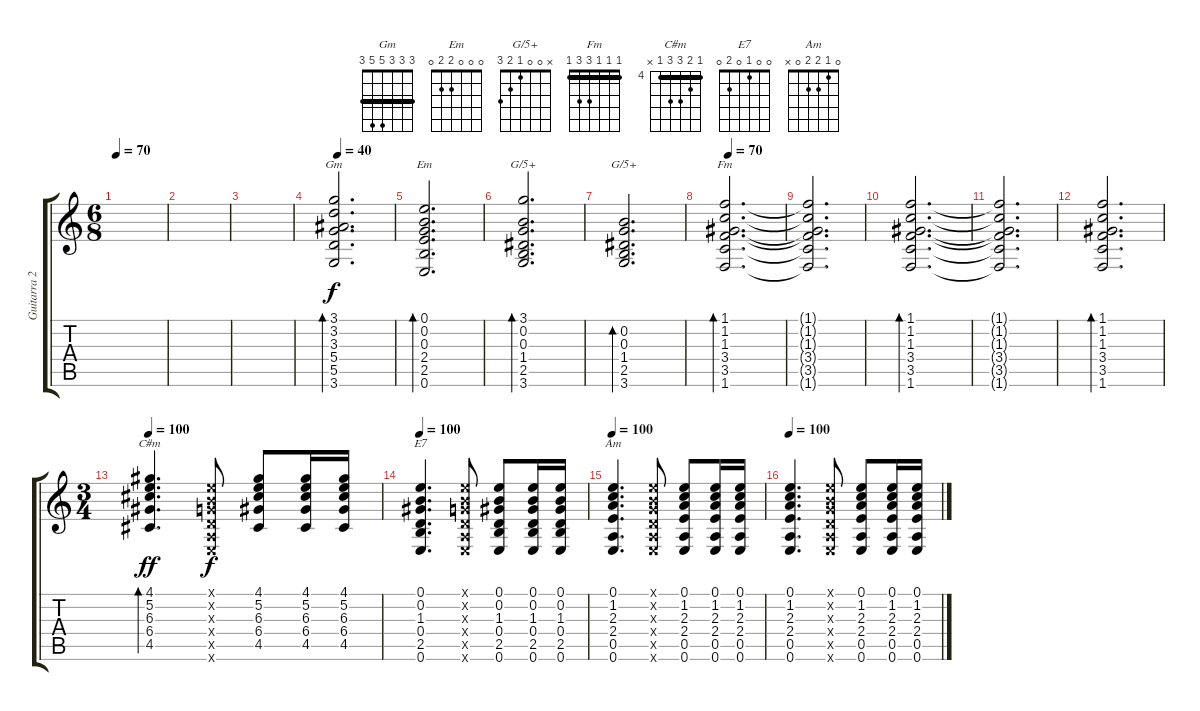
\track ("Guitarra 2" "Guitarra 2") {instrument acousticguitarnylon}
\staff {score tabs}
\tuning (E4 B3 G3 D3 A2 E2) {hide}
\chord ("Gm" 3 3 3 5 5 3) {barre 3}
\chord ("Em" 0 0 0 2 2 0)
\chord ("G/5+" 3 0 0 1 2 3)
\chord ("G/5+" x 0 0 1 2 3)
\chord ("Fm" 1 1 1 3 3 1) {barre 1}
\chord ("C#m" 4 5 6 6 4 x) {firstfret 4 barre 4}
\chord ("E7" 0 0 1 0 2 0)
\chord ("Am" 0 1 2 2 0 x)
\ts (6 8)
\tempo 70
\clef g2
\ks c
|
|
|
\tempo 40
(3.1 3.2 3.3 5.4 5.5 3.6).2{d bd 240 ch "Gm"} |
(0.1 0.2 0.3 2.4 2.5 0.6).2{d bd 240 ch "Em"} |
(3.1 0.2 0.3 1.4 2.5 3.6).2{d bd 240 ch "G/5+"} |
(0.2 0.3 1.4 2.5 3.6).2{d bd 240 ch "G/5+"} |
\tempo 70
(1.1 1.2 1.3 3.4 3.5 1.6).2{d bd 240 ch "Fm"} |
(1.1{t} 1.2{t} 1.3{t} 3.4{t} 3.5{t} 1.6{t}).2{d} |
(1.1 1.2 1.3 3.4 3.5 1.6).2{d bd 240} |
(1.1{t} 1.2{t} 1.3{t} 3.4{t} 3.5{t} 1.6{t}).2{d} |
(1.1 1.2 1.3 3.4 3.5 1.6).2{d bd 240} |
\ts (3 4)
\tempo 100
(4.1 5.2 6.3 6.4 4.5).4{d bd 60 ch "C#m" dy ff} (0.1{x} 0.2{x} 0.3{x} 0.4{x} 0.5{x} 0.6{x}).8{dy f} (4.1 5.2 6.3 6.4 4.5).8 (4.1 5.2 6.3 6.4 4.5).16 (4.1 5.2 6.3 6.4 4.5).16 |
\tempo 100
(0.1 0.2 1.3 0.4 2.5 0.6).4{d ch "E7"} (0.1{x} 0.2{x} 0.3{x} 0.4{x} 0.5{x} 0.6{x}).8 (0.1 0.2 1.3 0.4 2.5 0.6).8 (0.1 0.2 1.3 0.4 2.5 0.6).16 (0.1 0.2 1.3 0.4 2.5 0.6).16 |
\tempo 100
(0.1 1.2 2.3 2.4 0.5 0.6).4{d ch "Am"} (0.1{x} 0.2{x} 0.3{x} 0.4{x} 0.5{x} 0.6{x}).8 (0.1 1.2 2.3 2.4 0.5 0.6).8 (0.1 1.2 2.3 2.4 0.5 0.6).16 (0.1 1.2 2.3 2.4 0.5 0.6).16 |
\tempo 100
(0.1 1.2 2.3 2.4 0.5 0.6).4{d} (0.1{x} 0.2{x} 0.3{x} 0.4{x} 0.5{x} 0.6{x}).8 (0.1 1.2 2.3 2.4 0.5 0.6).8 (0.1 1.2 2.3 2.4 0.5 0.6).16 (0.1 1.2 2.3 2.4 0.5 0.6).16
